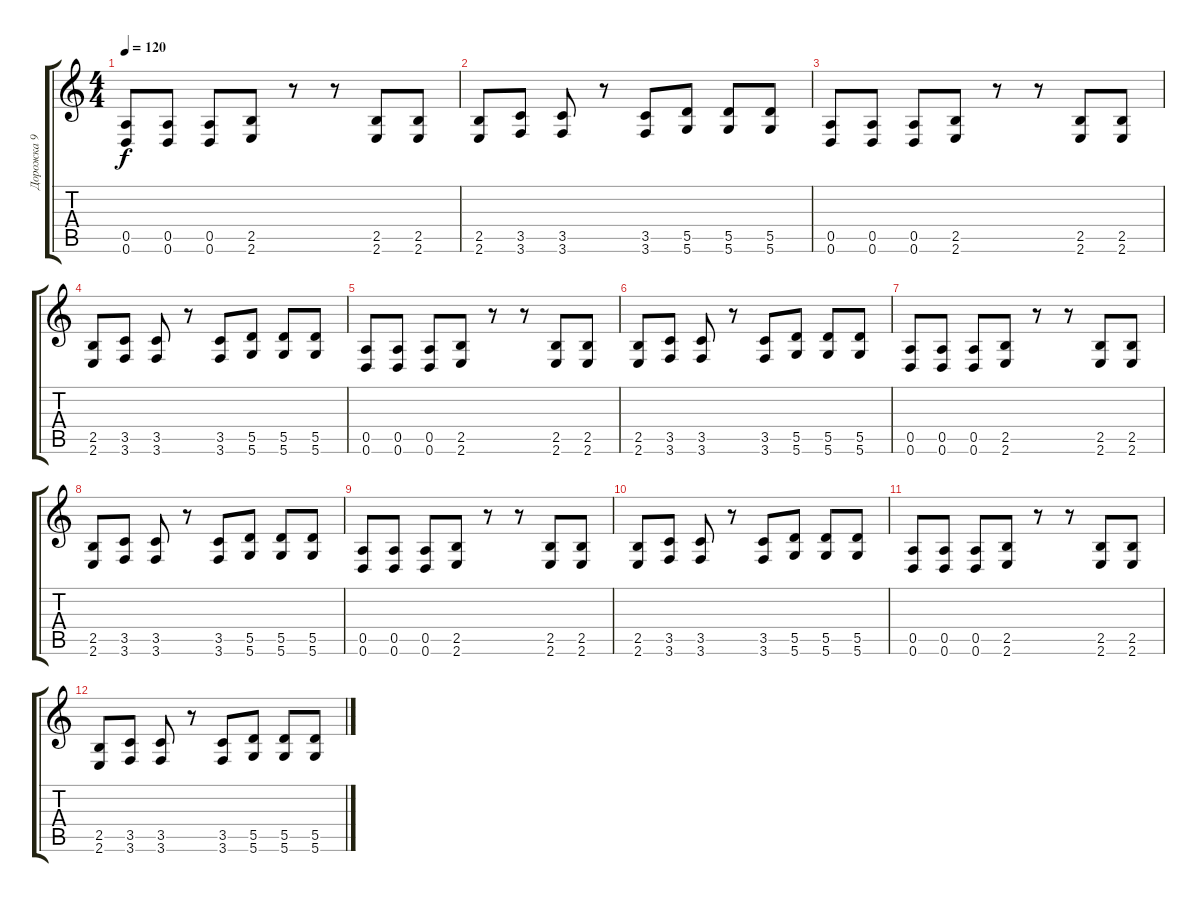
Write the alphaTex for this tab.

\track ("Дорожка 9" "Дорожка 9") {instrument distortionguitar}
\staff {score tabs}
\tuning (E4 B3 G3 D3 A2 D2) {hide}
\ts (4 4)
\tempo 120
\clef g2
\ks c
(0.5 0.6).8{dy f} (0.5 0.6).8 (0.5 0.6).8 (2.5 2.6).8 r.8 r.8 (2.5 2.6).8 (2.5 2.6).8 |
(2.5 2.6).8 (3.5 3.6).8 (3.5 3.6).8 r.8 (3.5 3.6).8 (5.5 5.6).8 (5.5 5.6).8 (5.5 5.6).8 |
(0.5 0.6).8 (0.5 0.6).8 (0.5 0.6).8 (2.5 2.6).8 r.8 r.8 (2.5 2.6).8 (2.5 2.6).8 |
(2.5 2.6).8 (3.5 3.6).8 (3.5 3.6).8 r.8 (3.5 3.6).8 (5.5 5.6).8 (5.5 5.6).8 (5.5 5.6).8 |
(0.5 0.6).8 (0.5 0.6).8 (0.5 0.6).8 (2.5 2.6).8 r.8 r.8 (2.5 2.6).8 (2.5 2.6).8 |
(2.5 2.6).8 (3.5 3.6).8 (3.5 3.6).8 r.8 (3.5 3.6).8 (5.5 5.6).8 (5.5 5.6).8 (5.5 5.6).8 |
(0.5 0.6).8 (0.5 0.6).8 (0.5 0.6).8 (2.5 2.6).8 r.8 r.8 (2.5 2.6).8 (2.5 2.6).8 |
(2.5 2.6).8 (3.5 3.6).8 (3.5 3.6).8 r.8 (3.5 3.6).8 (5.5 5.6).8 (5.5 5.6).8 (5.5 5.6).8 |
(0.5 0.6).8 (0.5 0.6).8 (0.5 0.6).8 (2.5 2.6).8 r.8 r.8 (2.5 2.6).8 (2.5 2.6).8 |
(2.5 2.6).8 (3.5 3.6).8 (3.5 3.6).8 r.8 (3.5 3.6).8 (5.5 5.6).8 (5.5 5.6).8 (5.5 5.6).8 |
(0.5 0.6).8 (0.5 0.6).8 (0.5 0.6).8 (2.5 2.6).8 r.8 r.8 (2.5 2.6).8 (2.5 2.6).8 |
(2.5 2.6).8 (3.5 3.6).8 (3.5 3.6).8 r.8 (3.5 3.6).8 (5.5 5.6).8 (5.5 5.6).8 (5.5 5.6).8
